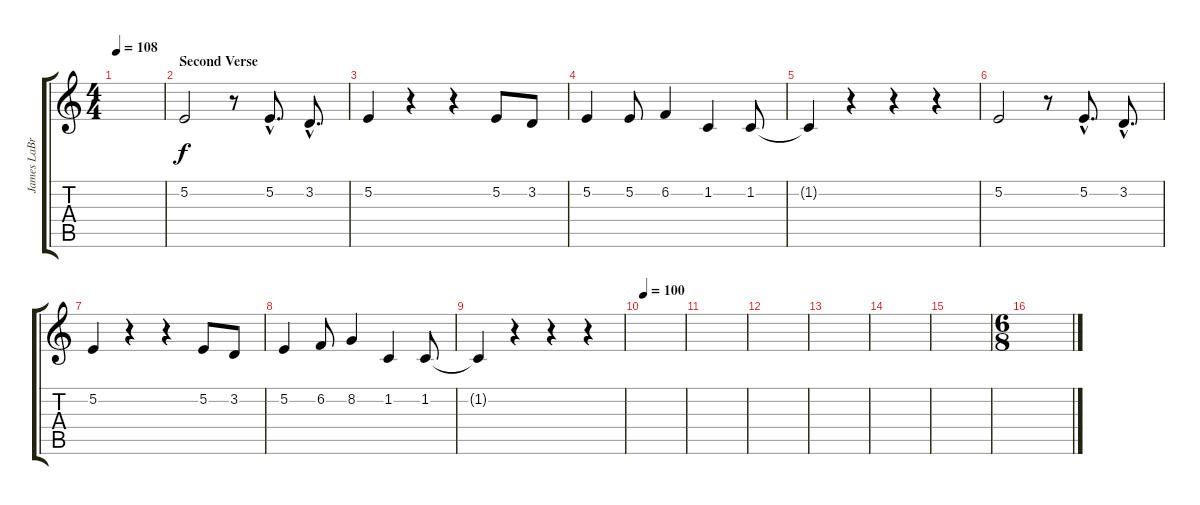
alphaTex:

\track ("James LaBrie" "James LaBr") {instrument brasssection}
\staff {score tabs}
\tuning (E4 B3 G3 D3 A2 E2) {hide}
\ts (4 4)
\tempo 108
\clef g2
\ks c
|
\section ("" "Second Verse")
5.2.2 r.8 5.2{hac}.8{d} 3.2{hac}.8{d} |
5.2.4 r.4 r.4 5.2.8 3.2.8 |
5.2.4 5.2.8 6.2.4 1.2.4 1.2.8 |
1.2{t}.4 r.4 r.4 r.4 |
5.2.2 r.8 5.2{hac}.8{d} 3.2{hac}.8{d} |
5.2.4 r.4 r.4 5.2.8 3.2.8 |
5.2.4 6.2.8 8.2.4 1.2.4 1.2.8 |
1.2{t}.4 r.4 r.4 r.4 |
\tempo 100
|
|
|
|
|
|
\ts (6 8)
